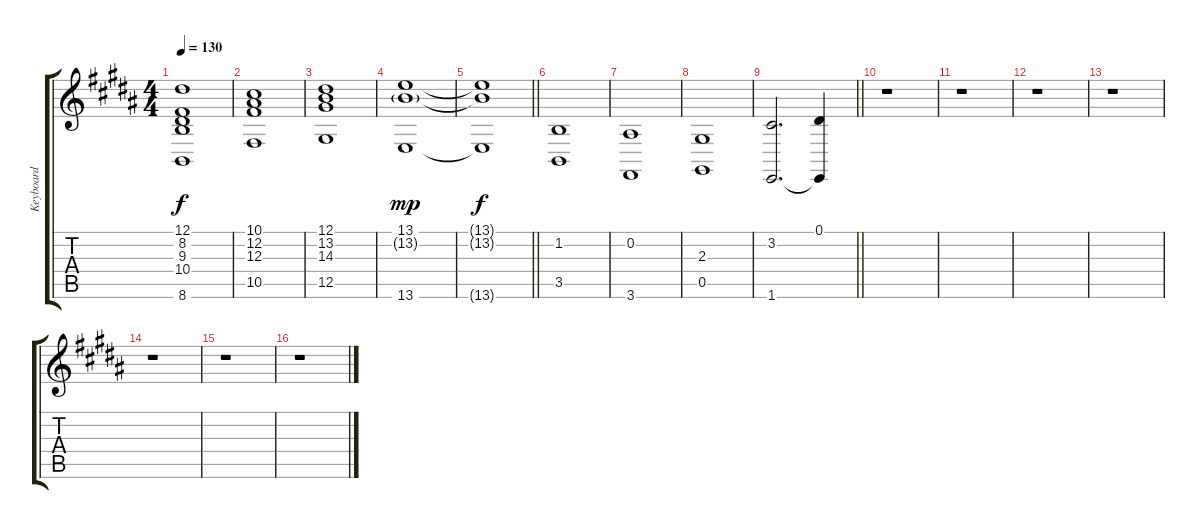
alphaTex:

\track ("Keyboard" "Keyboard") {instrument stringensemble1}
\staff {score tabs}
\tuning (Eb4 Bb3 Gb3 Db3 Ab2 Eb2) {hide}
\ts (4 4)
\tempo 130
\clef g2
\ks b
(12.1 8.2 9.3 10.4 8.6).1{dy f} |
(10.1 12.2 12.3 10.5).1 |
(12.1 13.2 14.3 12.5).1 |
(13.1 13.2{g} 13.6).1{dy mp} |
\barLineRight lightlight
(13.1{t} 13.2{t} 13.6{t}).1{dy f} |
(1.2 3.5).1 |
(0.2 3.6).1 |
(2.3 0.5).1 |
\barLineRight lightlight
(3.2 1.6).2{d} (0.1 1.6{t}).4 |
r.1 |
r.1 |
r.1 |
r.1 |
r.1 |
r.1 |
r.1
